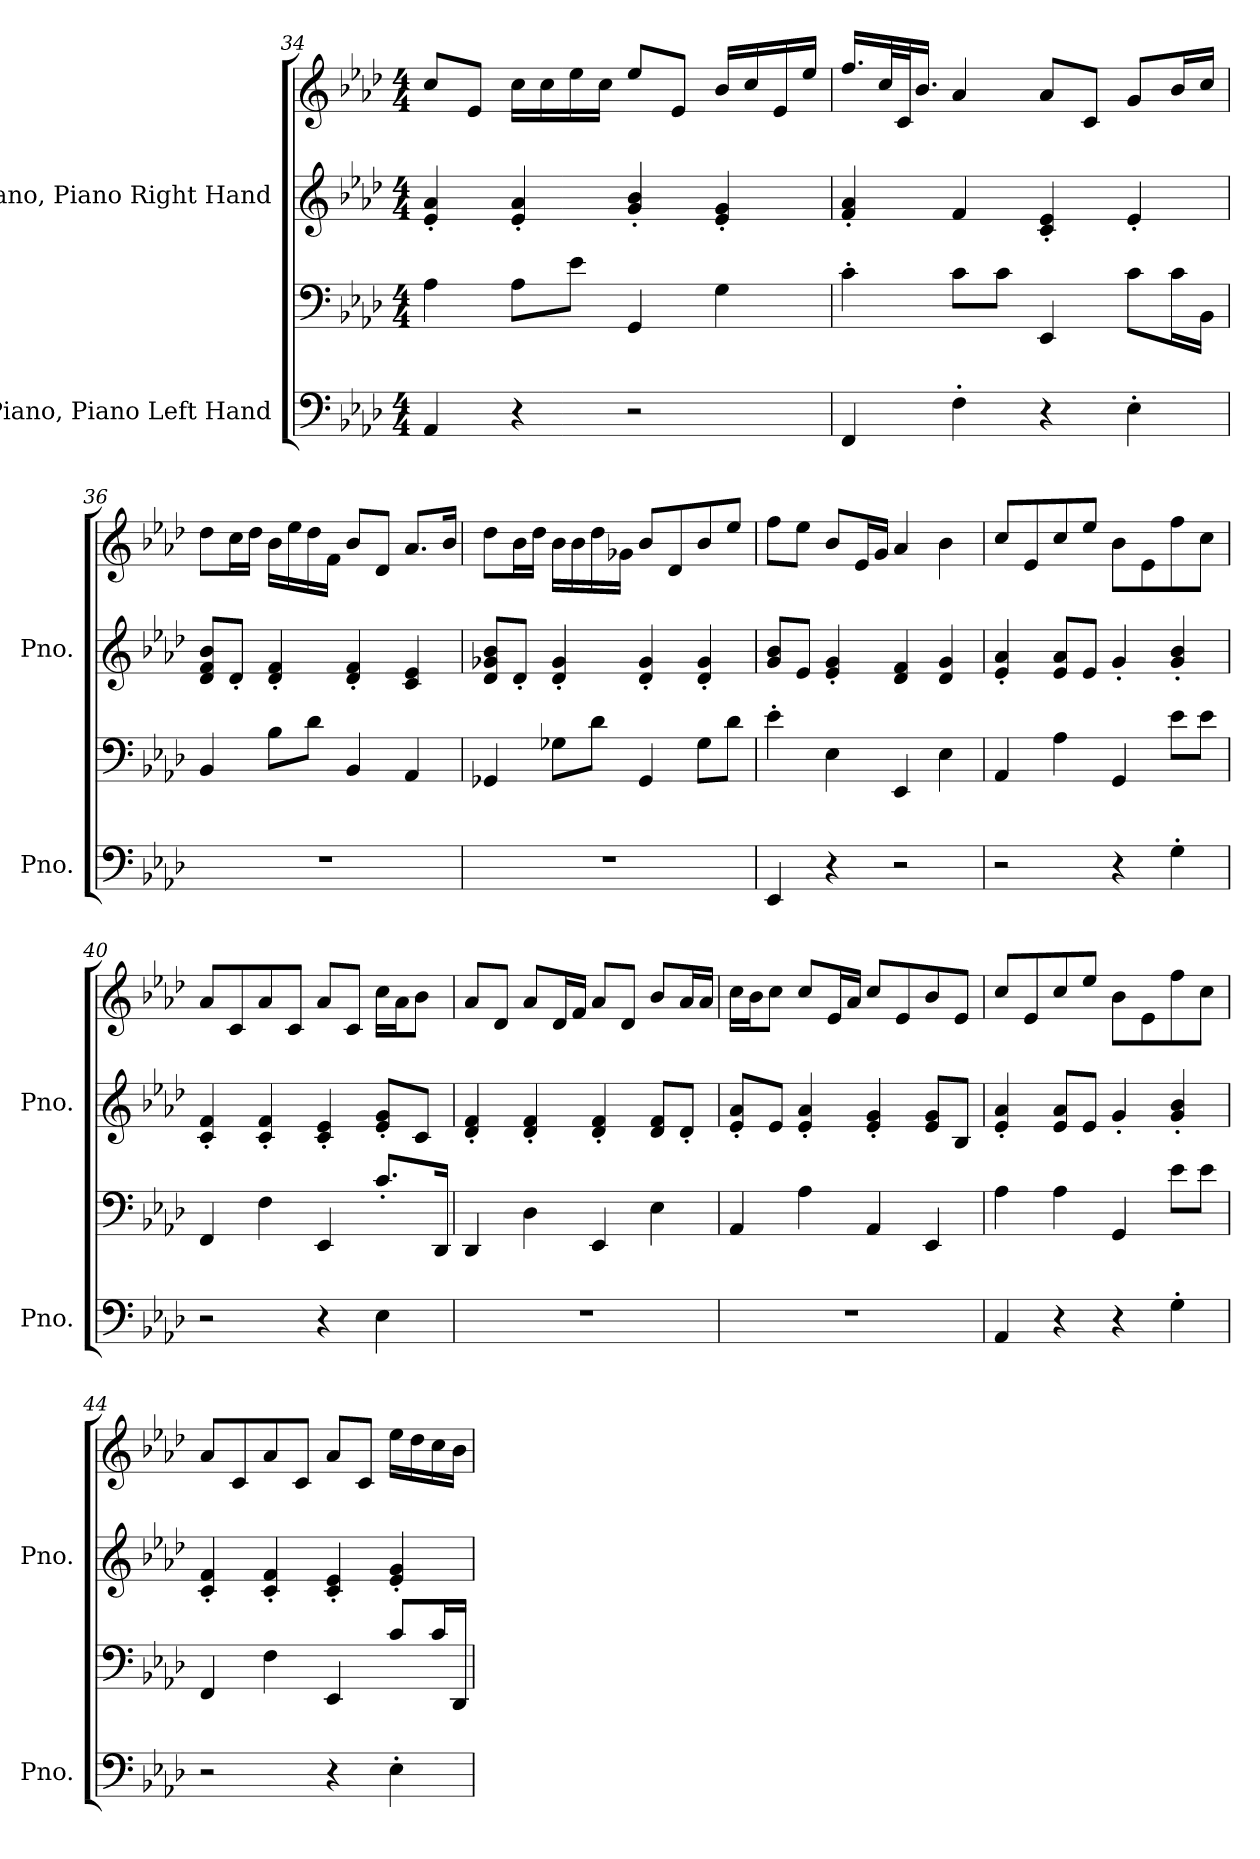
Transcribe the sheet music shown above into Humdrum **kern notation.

**kern	**kern	**kern	**kern
*part2	*part2	*part1	*part1
*staff4	*staff3	*staff2	*staff1
*I"Piano, Piano Left Hand	*	*I"Piano, Piano Right Hand	*
*I'Pno.	*	*I'Pno.	*
*clefF4	*clefF4	*clefG2	*clefG2
*k[b-e-a-d-]	*k[b-e-a-d-]	*k[b-e-a-d-]	*k[b-e-a-d-]
*M4/4	*M4/4	*M4/4	*M4/4
=34	=34	=34	=34
4AA-/	4A-\	4e-/' 4a-/'	8cc/L
.	.	.	8e-/J
4r	8A-\L	4e-/' 4a-/'	16cc\LL
.	.	.	16cc\
.	8e-\J	.	16ee-\
.	.	.	16cc\JJ
2r	4GG/	4g/' 4b-/'	8ee-/L
.	.	.	8e-/J
.	4G\	4e-/' 4g/'	16b-/LL
.	.	.	16cc/
.	.	.	16e-/
.	.	.	16ee-/JJ
=35	=35	=35	=35
4FF/	4c'\	4f/' 4a-/'	16.ff/LL
.	.	.	32cc/L
.	.	.	32c/J
.	.	.	16.b-/JJ
4F'\	8c\L	4f/	4a-/
.	8c\J	.	.
4r	4EE-/	4c/' 4e-/'	8a-/L
.	.	.	8c/J
4E-'\	8c\L	4e-'/	8g/L
.	16c\L	.	16b-/L
.	16BB-\JJ	.	16cc/JJ
!!LO:PB:g=z
=36	=36	=36	=36
1r	4BB-/	8d-/ 8f/ 8b-/L	8dd-\L
.	.	8d-'/J	16cc\L
.	.	.	16dd-\JJ
.	8B-\L	4d-/' 4f/'	16b-\LL
.	.	.	16ee-\
.	8d-\J	.	16dd-\
.	.	.	16f\JJ
.	4BB-/	4d-/' 4f/'	8b-/L
.	.	.	8d-/J
.	4AA-/	4c/ 4e-/	8.a-/L
.	.	.	16b-/Jk
=37	=37	=37	=37
1r	4GG-X/	8d-/ 8g-X/ 8b-/L	8dd-\L
.	.	8d-'/J	16b-\L
.	.	.	16dd-\JJ
.	8G-X\L	4d-/' 4g-/'	16b-\LL
.	.	.	16b-\
.	8d-\J	.	16dd-\
.	.	.	16g-X\JJ
.	4GG-/	4d-/' 4g-/'	8b-/L
.	.	.	8d-/
.	8G-\L	4d-/' 4g-/'	8b-/
.	8d-\J	.	8ee-/J
=38	=38	=38	=38
4EE-/	4e-'\	8g/ 8b-/L	8ff\L
.	.	8e-/J	8ee-\J
4r	4E-\	4e-/' 4g/'	8b-/L
.	.	.	16e-/L
.	.	.	16g/JJ
2r	4EE-/	4d-/ 4f/	4a-/
.	4E-\	4d-/ 4g/	4b-\
=39	=39	=39	=39
2r	4AA-/	4e-/' 4a-/'	8cc/L
.	.	.	8e-/
.	4A-\	8e-/ 8a-/L	8cc/
.	.	8e-/J	8ee-/J
4r	4GG/	4g'/	8b-\L
.	.	.	8e-\
4G'\	8e-\L	4g/' 4b-/'	8ff\
.	8e-\J	.	8cc\J
!!LO:LB:g=z
=40	=40	=40	=40
2r	4FF/	4c/' 4f/'	8a-/L
.	.	.	8c/
.	4F\	4c/' 4f/'	8a-/
.	.	.	8c/J
4r	4EE-/	4c/' 4e-/'	8a-/L
.	.	.	8c/J
4E-\	8.c'/L	8e-/' 8g/'L	16cc\LL
.	.	.	16a-\J
.	.	8c/J	8b-\J
.	16DD-/Jk	.	.
=41	=41	=41	=41
1r	4DD-/	4d-/' 4f/'	8a-/L
.	.	.	8d-/J
.	4D-\	4d-/' 4f/'	8a-/L
.	.	.	16d-/L
.	.	.	16f/JJ
.	4EE-/	4d-/' 4f/'	8a-/L
.	.	.	8d-/J
.	4E-\	8d-/ 8f/L	8b-/L
.	.	8d-'/J	16a-/L
.	.	.	16a-/JJ
=42	=42	=42	=42
1r	4AA-/	8e-/' 8a-/'L	16cc\LL
.	.	.	16b-\J
.	.	8e-/J	8cc\J
.	4A-\	4e-/' 4a-/'	8cc/L
.	.	.	16e-/L
.	.	.	16a-/JJ
.	4AA-/	4e-/' 4g/'	8cc/L
.	.	.	8e-/
.	4EE-/	8e-/ 8g/L	8b-/
.	.	8B-/J	8e-/J
=43	=43	=43	=43
4AA-/	4A-\	4e-/' 4a-/'	8cc/L
.	.	.	8e-/
4r	4A-\	8e-/ 8a-/L	8cc/
.	.	8e-/J	8ee-/J
4r	4GG/	4g'/	8b-\L
.	.	.	8e-\
4G'\	8e-\L	4g/' 4b-/'	8ff\
.	8e-\J	.	8cc\J
!!LO:LB:g=z
=44	=44	=44	=44
2r	4FF/	4c/' 4f/'	8a-/L
.	.	.	8c/
.	4F\	4c/' 4f/'	8a-/
.	.	.	8c/J
4r	4EE-/	4c/' 4e-/'	8a-/L
.	.	.	8c/J
4E-'\	8c/L	4e-/' 4g/'	16ee-\LL
.	.	.	16dd-\
.	16c/L	.	16cc\
.	16DD-/JJ	.	16b-\JJ
=	=	=	=
*-	*-	*-	*-
